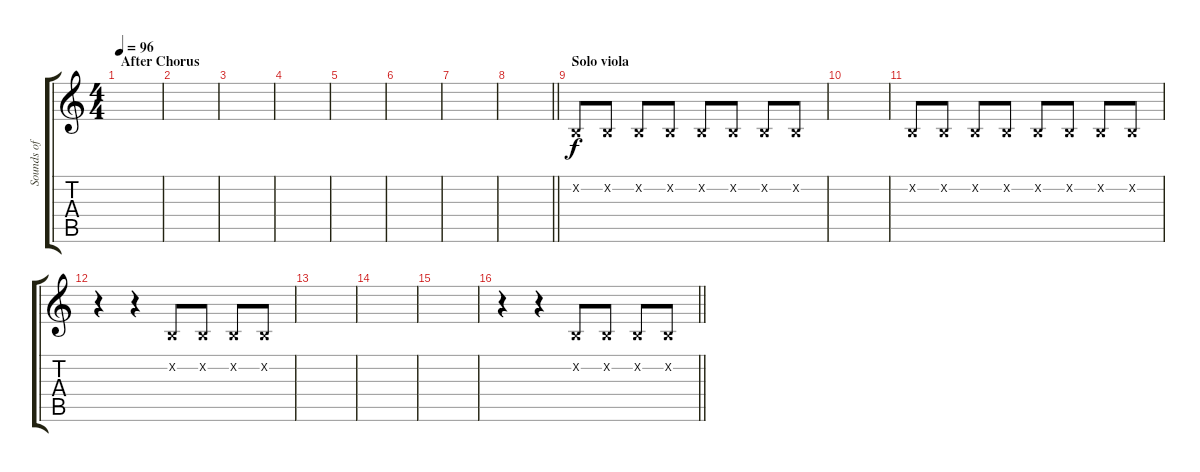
\track ("Sounds of water" "Sounds of ") {instrument birdtweet}
\staff {score tabs}
\tuning (E4 B3 G3 D3 A2 E2) {hide}
\ts (4 4)
\section ("" "After Chorus")
\tempo 96
\clef g2
\ks c
|
|
|
|
|
|
|
\barLineRight lightlight
|
\section ("" "Solo viola")
0.2{x}.8 0.2{x}.8 0.2{x}.8 0.2{x}.8 0.2{x}.8 0.2{x}.8 0.2{x}.8 0.2{x}.8 |
|
0.2{x}.8 0.2{x}.8 0.2{x}.8 0.2{x}.8 0.2{x}.8 0.2{x}.8 0.2{x}.8 0.2{x}.8 |
r.4 r.4 0.2{x}.8 0.2{x}.8 0.2{x}.8 0.2{x}.8 |
|
|
|
\barLineRight lightlight
r.4 r.4 0.2{x}.8 0.2{x}.8 0.2{x}.8 0.2{x}.8
